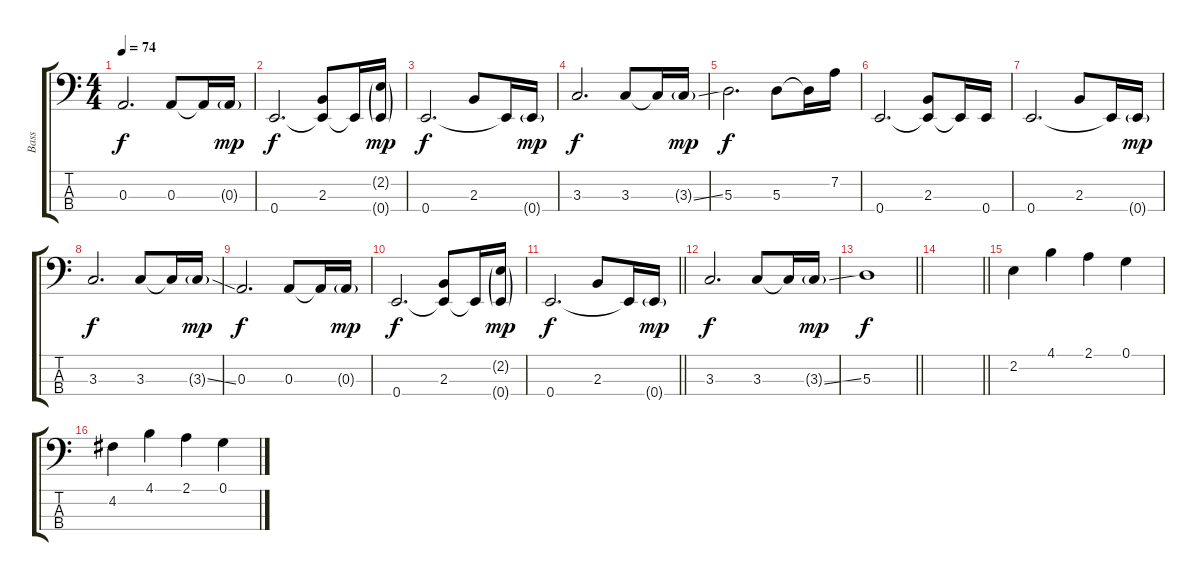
\track ("Bass" "Bass") {instrument electricbassfinger}
\staff {score tabs}
\tuning (G2 D2 A1 E1) {hide}
\ts (4 4)
\tempo 74
\clef f4
\ks c
0.3.2{d dy f} 0.3.8 0.3{t}.16 0.3{g}.16{dy mp} |
0.4.2{d dy f} (2.3 0.4{t}).8 0.4{t}.16 (2.2{g} 0.4{g}).16{dy mp} |
0.4.2{d dy f} 2.3.8 0.4{t}.16 0.4{g}.16{dy mp} |
3.3.2{d dy f} 3.3.8 3.3{t}.16 3.3{ss g}.16{dy mp} |
5.3.2{d dy f} 5.3.8 5.3{t}.16 7.2.16 |
0.4.2{d} (2.3 0.4{t}).8 0.4{t}.16 0.4.16 |
0.4.2{d} 2.3.8 0.4{t}.16 0.4{g}.16{dy mp} |
3.3.2{d dy f} 3.3.8 3.3{t}.16 3.3{ss g}.16{dy mp} |
0.3.2{d dy f} 0.3.8 0.3{t}.16 0.3{g}.16{dy mp} |
0.4.2{d dy f} (2.3 0.4{t}).8 0.4{t}.16 (2.2{g} 0.4{g}).16{dy mp} |
\barLineRight lightlight
0.4.2{d dy f} 2.3.8 0.4{t}.16 0.4{g}.16{dy mp} |
3.3.2{d dy f} 3.3.8 3.3{t}.16 3.3{ss g}.16{dy mp} |
\barLineRight lightlight
5.3.1{dy f} |
\barLineRight lightlight
|
2.2.4{volume 13 balance 16 instrument contrabass} 4.1.4 2.1.4 0.1.4 |
4.2.4 4.1.4 2.1.4 0.1.4
